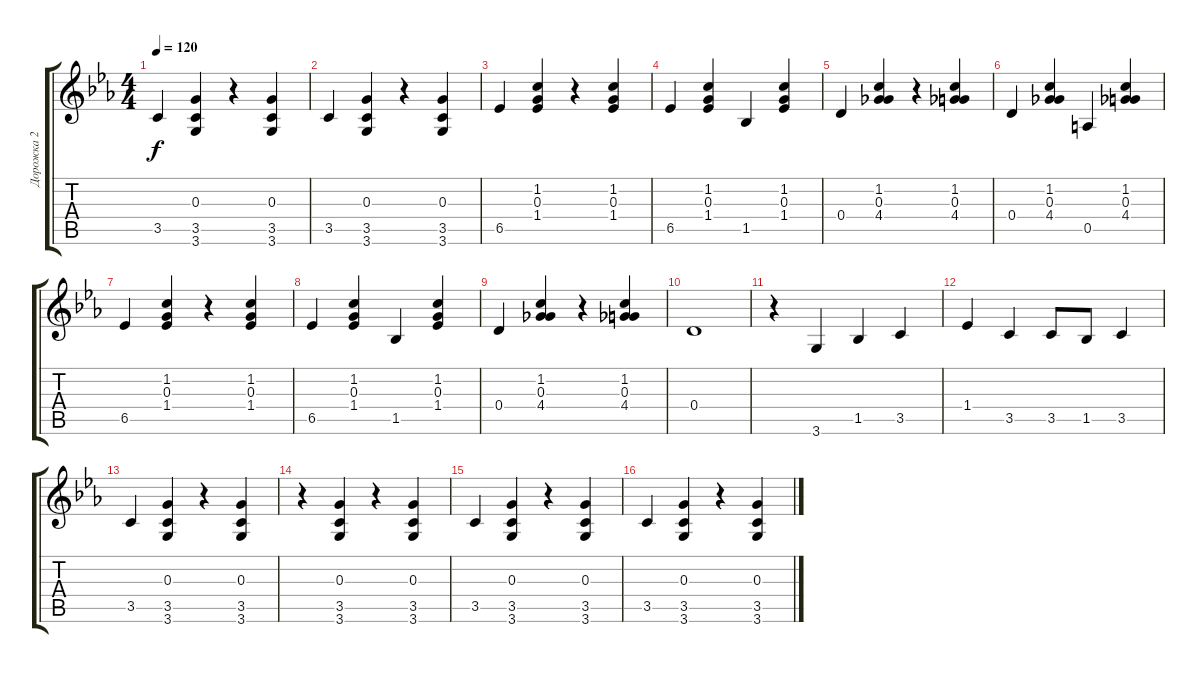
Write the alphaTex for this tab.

\track ("Дорожка 2" "Дорожка 2") {instrument acousticguitarsteel}
\staff {score tabs}
\tuning (E4 B3 G3 D3 A2 E2) {hide}
\ts (4 4)
\tempo 120
\clef g2
\ks cminor
3.5.4{dy f} (0.3 3.5 3.6).4 r.4 (0.3 3.5 3.6).4 |
3.5.4 (0.3 3.5 3.6).4 r.4 (0.3 3.5 3.6).4 |
6.5.4 (1.2 0.3 1.4).4 r.4 (1.2 0.3 1.4).4 |
6.5.4 (1.2 0.3 1.4).4 1.5.4 (1.2 0.3 1.4).4 |
0.4.4 (1.2 0.3 4.4).4 r.4 (1.2 0.3 4.4).4 |
0.4.4 (1.2 0.3 4.4).4 0.5.4 (1.2 0.3 4.4).4 |
6.5.4 (1.2 0.3 1.4).4 r.4 (1.2 0.3 1.4).4 |
6.5.4 (1.2 0.3 1.4).4 1.5.4 (1.2 0.3 1.4).4 |
0.4.4 (1.2 0.3 4.4).4 r.4 (1.2 0.3 4.4).4 |
0.4.1 |
r.4 3.6.4 1.5.4 3.5.4 |
1.4.4 3.5.4 3.5.8 1.5.8 3.5.4 |
3.5.4 (0.3 3.5 3.6).4 r.4 (0.3 3.5 3.6).4 |
r.4 (0.3 3.5 3.6).4 r.4 (0.3 3.5 3.6).4 |
3.5.4 (0.3 3.5 3.6).4 r.4 (0.3 3.5 3.6).4 |
3.5.4 (0.3 3.5 3.6).4 r.4 (0.3 3.5 3.6).4
